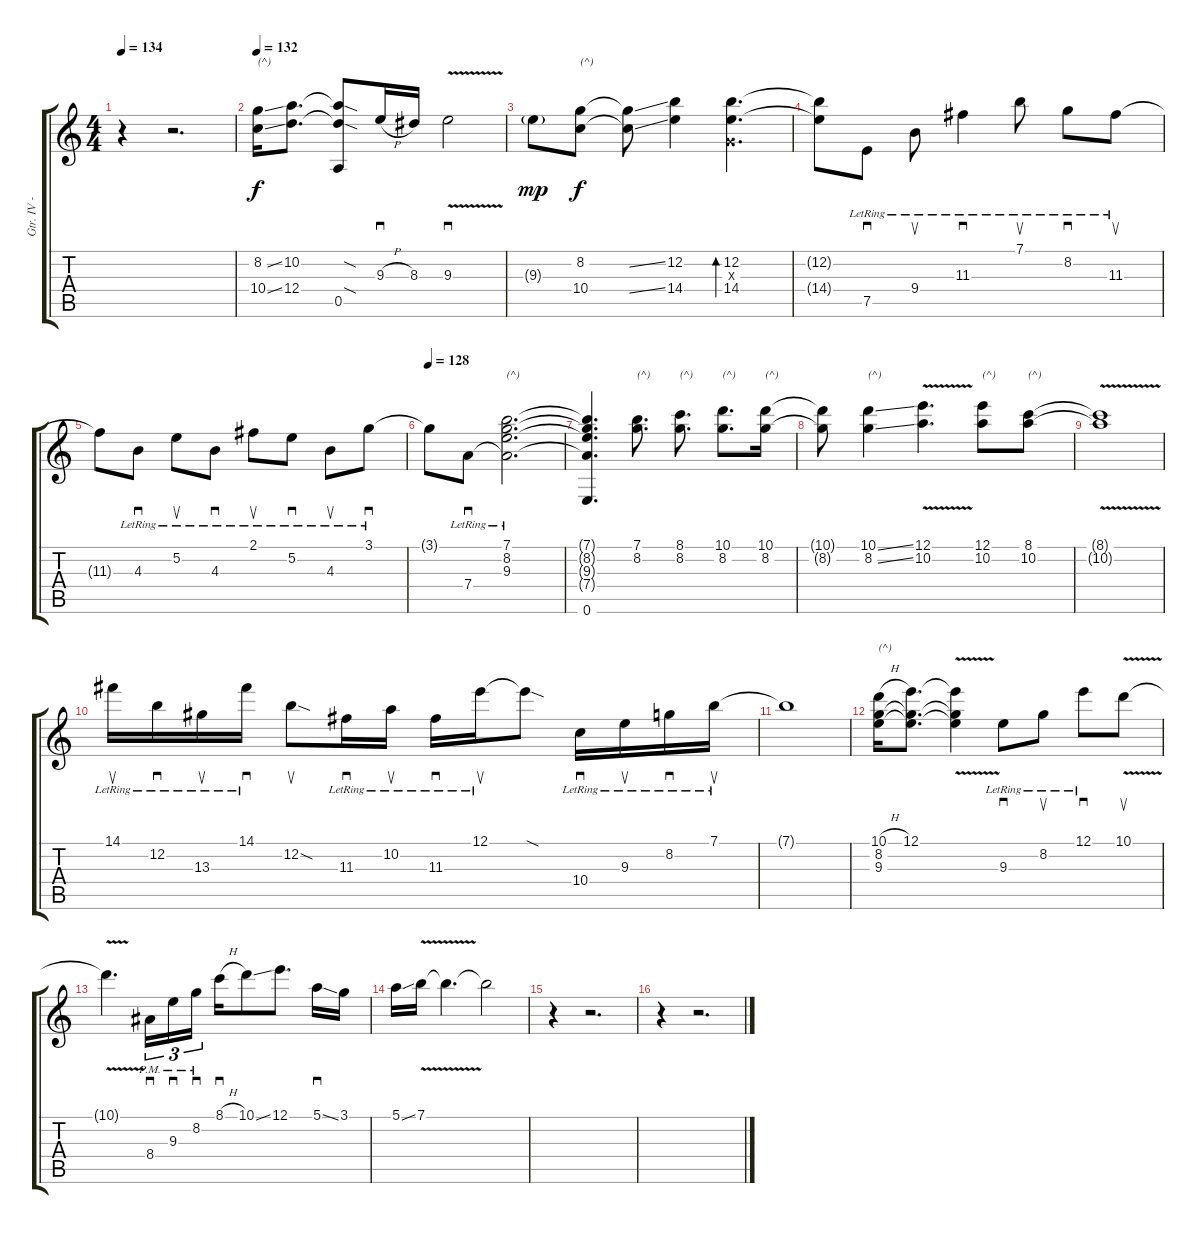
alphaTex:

\track ("Gtr. IV - Jason Jobel (Clean Tone)" "Gtr. IV - ") {instrument electricguitarjazz}
\staff {score tabs}
\tuning (E4 B3 G3 D3 A2 E2) {hide}
\ts (4 4)
\tempo 134
\clef g2
\ks c
r.4{dy f} r.2{d} |
\tempo 132
(8.2{ss} 10.4{ss}).16{txt "(^)"} (10.2 12.4).8{d} (10.2{sod t} 12.4{sod t} 0.5).8 9.3{h}.16{sd} 8.3.16 9.3{v}.2{sd} |
9.3{g}.8{dy mp} (8.2 10.4).8{txt "(^)" dy f} (8.2{ss t} 10.4{ss t}).8 (12.2 14.4).4 (12.2 0.3{x} 14.4).4{d bd 60} |
(12.2{t} 14.4{t}).8 7.5{lr}.8{sd} 9.4{lr}.8{su} 11.3{lr}.4{sd} 7.1{lr}.8{su} 8.2{lr}.8{sd} 11.3{lr}.8{su} |
11.3{t}.8 4.3{lr}.8{sd} 5.2{lr}.8{su} 4.3{lr}.8{sd} 2.1{lr}.8{su} 5.2{lr}.8{sd} 4.3{lr}.8{su} 3.1{lr}.8{sd} |
\tempo 128
3.1{t}.8 7.4{lr}.8{sd} (7.1{lr} 8.2{lr} 9.3{lr} 7.4{t}).2{d txt "(^)"} |
(7.1{t} 8.2{t} 9.3{t} 7.4{t} 0.6).4{d} (7.1 8.2).8{d txt "(^)"} (8.1 8.2).8{d txt "(^)"} (10.1 8.2).8{d txt "(^)"} (10.1 8.2).16{txt "(^)"} |
(10.1{t} 8.2{t}).8 (10.1{ss} 8.2{ss}).4{txt "(^)"} (12.1 10.2{v}).4{d} (12.1 10.2).8{txt "(^)"} (8.1 10.2).8{txt "(^)"} |
(8.1{v t} 10.2{v t}).1 |
14.1{lr}.16{su} 12.2{lr}.16{sd} 13.3{lr}.16{su} 14.1{lr}.16{sd} 12.2{sod}.8{su} 11.3{lr}.16{sd} 10.2{lr}.16{su} 11.3{lr}.16{sd} 12.1{lr}.16{su} 12.1{sod t}.8 10.4{lr}.16{sd} 9.3{lr}.16{su} 8.2{lr}.16{sd} 7.1{lr}.16{su} |
7.1{t}.1 |
(10.1{h} 8.2 9.3).16{txt "(^)"} (12.1 8.2{t} 9.3{t}).8{d} (12.1{v t} 8.2{v t} 9.3{v t}).4 9.3{lr}.8{sd} 8.2{lr}.8{su} 12.1{lr}.8{sd} 10.1{v}.8{su} |
10.1{t}.4{d} 8.4{pm}.16{sd tu (3 2)} 9.3{pm}.16{sd tu (3 2)} 8.2{pm}.16{sd tu (3 2)} 8.1{h}.16{sd} 10.1{ss}.8 12.1.8{d} 5.1{ss}.16{sd} 3.1.16 |
5.1{ss}.16 7.1{v}.16 7.1{t}.4{d} 7.1{t}.2 |
r.4 r.2{d} |
r.4 r.2{d}
